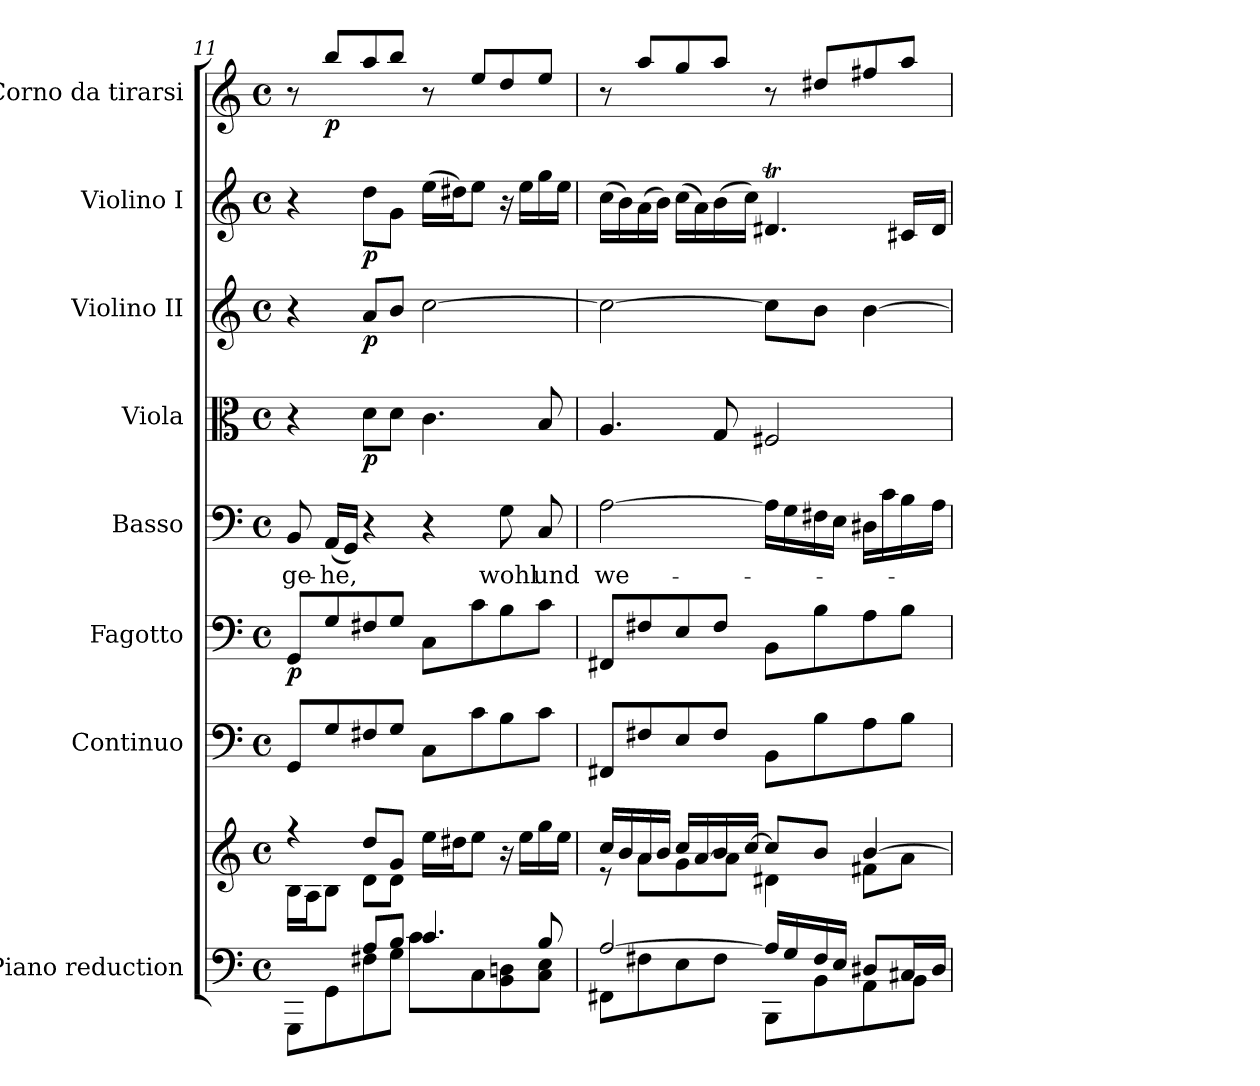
**kern	**kern	**kern	**kern	**dynam	**kern	**text	**kern	**dynam	**kern	**dynam	**kern	**dynam	**kern	**dynam
*part8	*part8	*part7	*part6	*part6	*part5	*part5	*part4	*part4	*part3	*part3	*part2	*part2	*part1	*part1
*staff9	*staff8	*staff7	*staff6	*staff6	*staff5	*staff5	*staff4	*staff4	*staff3	*staff3	*staff2	*staff2	*staff1	*staff1
*I"Piano reduction	*	*I"Continuo	*I"Fagotto	*	*I"Basso	*	*I"Viola	*	*I"Violino II	*	*I"Violino I	*	*I"Corno da tirarsi	*
*I'Pno	*	*	*	*	*	*	*	*	*	*	*	*	*	*
*clefF4	*clefG2	*clefF4	*clefF4	*	*clefF4	*	*clefC3	*	*clefG2	*	*clefG2	*	*clefG2	*
*	*	*	*	*	*	*	*	*	*	*	*	*	*ITrd7c12	*
*k[]	*k[]	*k[]	*k[]	*	*k[]	*	*k[]	*	*k[]	*	*k[]	*	*k[]	*
*M4/4	*M4/4	*M4/4	*M4/4	*	*M4/4	*	*M4/4	*	*M4/4	*	*M4/4	*	*M4/4	*
*met(c)	*met(c)	*met(c)	*met(c)	*	*met(c)	*	*met(c)	*	*met(c)	*	*met(c)	*	*met(c)	*
=11	=11	=11	=11	=11	=11	=11	=11	=11	=11	=11	=11	=11	=11	=11
*^	*^	*	*	*	*	*	*	*	*	*	*	*	*	*
!	!	!	!	!	!	!LO:DY:b	!	!LO:LY:b	!	!	!	!	!	!	!	!
4ryy	8GGG\L	4r	16B\LL	8GG/L	8GG/L	p	8BB/	ge-	4r	.	4r	.	4r	.	8r	.
.	.	.	16A\J	.	.	.	.	.	.	.	.	.	.	.	.	.
!	!	!	!	!	!	!	!	!LO:LY:b	!	!	!	!	!	!	!	!LO:DY:b
.	8GG\	.	8B\J	8G/	8G/	.	(16AA/LL	-he,	.	.	.	.	.	.	8b/L	p
.	.	.	.	.	.	.	16GG/JJ)	.	.	.	.	.	.	.	.	.
!	!	!	!	!	!	!	!	!	!	!LO:DY:b	!	!LO:DY:b	!	!LO:DY:b	!	!
8A/L	8F#X\	8dd/L	8d\L	8F#X/	8F#X/	.	4r	.	8d\L	p	8a/L	p	8dd\L	p	8a/	.
8B/J	8G\J	8g/J	8d\J	8G/J	8G/J	.	.	.	8d\J	.	8b/J	.	8g\J	.	8b/J	.
4.c/	8c\L	16ee\LL	4ryy	8C\L	8C\L	.	4r	.	4.c\	.	[2cc\	.	(16ee\LL	.	8r	.
.	.	16dd#X\J	.	.	.	.	.	.	.	.	.	.	16dd#X\J)	.	.	.
.	8C\	8ee\J	.	8c\	8c\	.	.	.	.	.	.	.	8ee\J	.	8e/L	.
!	!	!	!	!	!	!	!	!LO:LY:b	!	!	!	!	!	!	!	!
.	8BB\ 8Dn\	16r	16ryy	8B\	8B\	.	8G\	wohl	.	.	.	.	16r	.	8d/	.
.	.	16ee\LL	16ryy	.	.	.	.	.	.	.	.	.	16ee\LL	.	.	.
!	!	!	!	!	!	!	!	!LO:LY:b	!	!	!	!	!	!	!	!
8B/	8C\ 8E\J	16gg\	8ryy	8c\J	8c\J	.	8C/	und	8B/	.	.	.	16gg\	.	8e/J	.
.	.	16ee\JJ	.	.	.	.	.	.	.	.	.	.	16ee\JJ	.	.	.
!!LO:LB:g=z
=12	=12	=12	=12	=12	=12	=12	=12	=12	=12	=12	=12	=12	=12	=12	=12	=12
!	!	!	!	!	!	!	!	!LO:LY:b	!	!	!	!	!	!	!	!
[2A/	8FF#X\L	16cc/LL	8r	8FF#X/L	8FF#X/L	.	[2A\	we-	4.A/	.	2cc\_	.	(16cc\LL	.	8r	.
.	.	16b/	.	.	.	.	.	.	.	.	.	.	16b\)	.	.	.
.	8F#X\	16a/	8a\L	8F#X/	8F#X/	.	.	.	.	.	.	.	(16a\	.	8a/L	.
.	.	16b/JJ	.	.	.	.	.	.	.	.	.	.	16b\JJ)	.	.	.
.	8E\	16cc/LL	8g\	8E/	8E/	.	.	.	.	.	.	.	(16cc\LL	.	8g/	.
.	.	[<16a/	.	.	.	.	.	.	.	.	.	.	16a\)	.	.	.
.	8F#\J	16b/	8a\J]	8F#/J	8F#/J	.	.	.	8G/	.	.	.	(16b\	.	8a/J	.
.	.	[16cc/JJ	.	.	.	.	.	.	.	.	.	.	16cc\JJ)	.	.	.
16A/LL]	8BBB\L	8cc/L]	4d#X\	8BB\L	8BB\L	.	16A\LL]	.	2F#X/	.	8cc\L]	.	4.d#Xt/	.	8r	.
16G/	.	.	.	.	.	.	16G\	.	.	.	.	.	.	.	.	.
16F#/	8BB\	8b/J	.	8B\	8B\	.	16F#X\	.	.	.	8b\J	.	.	.	8d#X/L	.
16E/JJ	.	.	.	.	.	.	16E\JJ	.	.	.	.	.	.	.	.	.
8D#X/L	8AA\	[4b/	8f#X\L	8A\	8A\	.	16D#X\LL	.	.	.	[4b\	.	.	.	8f#X/	.
.	.	.	.	.	.	.	16c\	.	.	.	.	.	.	.	.	.
16C#X/L	8BB\J	.	8a\J	8B\J	8B\J	.	16B\	.	.	.	.	.	16c#X/LL	.	8a/J	.
16D#/JJ	.	.	.	.	.	.	16A\JJ	.	.	.	.	.	16d#/JJ	.	.	.
*v	*v	*	*	*	*	*	*	*	*	*	*	*	*	*	*	*
*	*v	*v	*	*	*	*	*	*	*	*	*	*	*	*	*
=	=	=	=	=	=	=	=	=	=	=	=	=	=	=
*-	*-	*-	*-	*-	*-	*-	*-	*-	*-	*-	*-	*-	*-	*-
